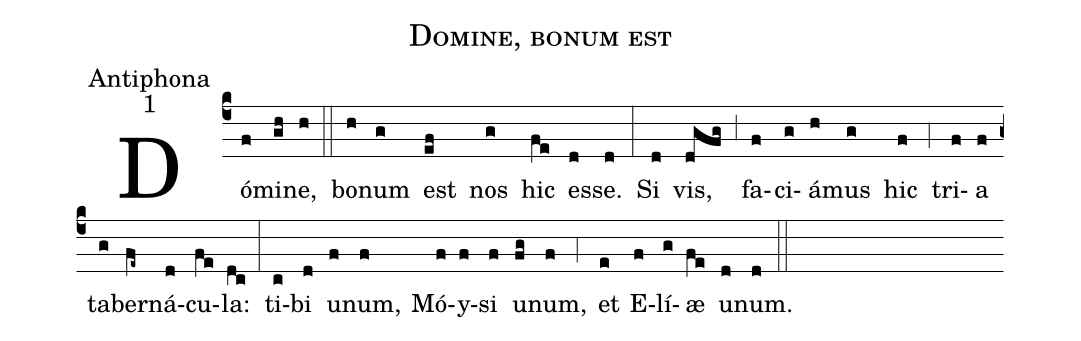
name:Domine, bonum est;
office-part:Antiphona;
mode:1;
%%
(c4) Dó(f)mi(gh)ne,(h) (::)
bo(h)num(g) est(ef) nos(g) hic(fe) es(d)se.(d) (:)
Si(d) vis,(dgfg) (,3) fa(f)ci(g)á(h)mus(g) hic(f) (,4) tri(f)a(f) ta(g)ber(fe~)ná(d)cu(fe)la:(dc) (:)
ti(c)bi(d) u(f)num,(f) Mó(f)y(f)si(f) u(fg)num,(f) (,4) et(e) E(f)lí(g)æ(fe) u(d)num.(d) (::)
